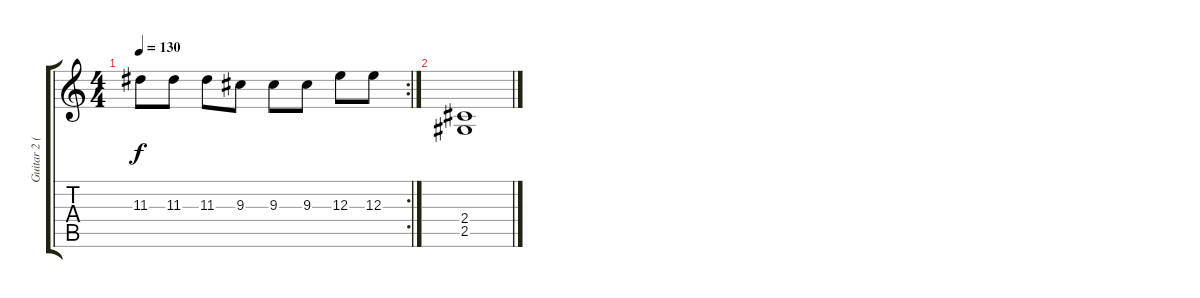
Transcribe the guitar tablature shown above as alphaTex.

\track ("Guitar 2 (Rhythm)" "Guitar 2 (") {instrument distortionguitar}
\staff {score tabs}
\tuning (Db4 Ab3 E3 B2 Gb2 Db2) {hide}
\rc 2
\ts (4 4)
\tempo 130
\clef g2
\ks c
11.3.8{dy f} 11.3.8 11.3.8 9.3.8 9.3.8 9.3.8 12.3.8 12.3.8 |
(2.4 2.5).1
